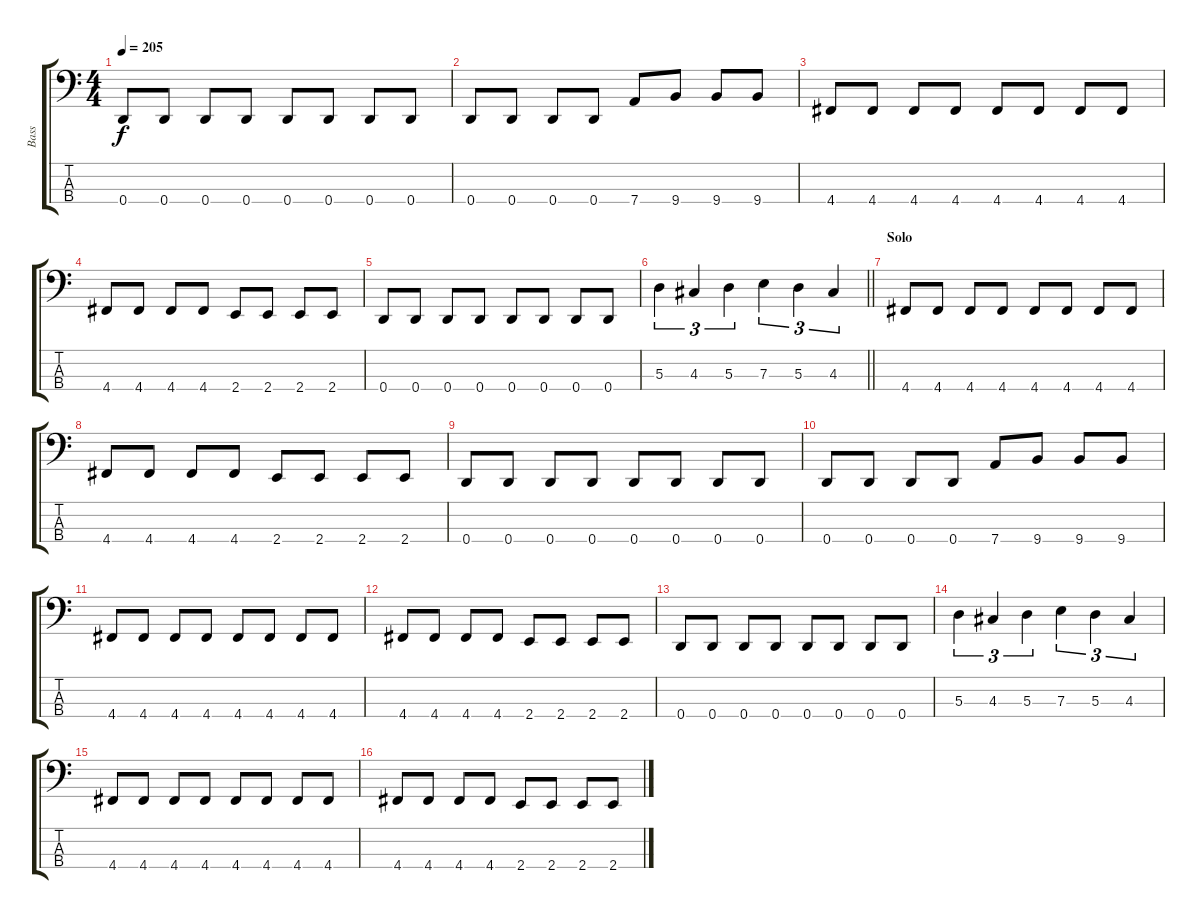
\track ("Bass" "Bass") {instrument electricbasspick}
\staff {score tabs}
\tuning (G2 D2 A1 D1) {hide}
\ts (4 4)
\tempo 205
\clef f4
\ks c
0.4.8{dy f} 0.4.8 0.4.8 0.4.8 0.4.8 0.4.8 0.4.8 0.4.8 |
0.4.8 0.4.8 0.4.8 0.4.8 7.4.8 9.4.8 9.4.8 9.4.8 |
4.4.8 4.4.8 4.4.8 4.4.8 4.4.8 4.4.8 4.4.8 4.4.8 |
4.4.8 4.4.8 4.4.8 4.4.8 2.4.8 2.4.8 2.4.8 2.4.8 |
0.4.8 0.4.8 0.4.8 0.4.8 0.4.8 0.4.8 0.4.8 0.4.8 |
\barLineRight lightlight
5.3.4{tu (3 2)} 4.3.4{tu (3 2)} 5.3.4{tu (3 2)} 7.3.4{tu (3 2)} 5.3.4{tu (3 2)} 4.3.4{tu (3 2)} |
\section ("" "Solo")
4.4.8 4.4.8 4.4.8 4.4.8 4.4.8 4.4.8 4.4.8 4.4.8 |
4.4.8 4.4.8 4.4.8 4.4.8 2.4.8 2.4.8 2.4.8 2.4.8 |
0.4.8 0.4.8 0.4.8 0.4.8 0.4.8 0.4.8 0.4.8 0.4.8 |
0.4.8 0.4.8 0.4.8 0.4.8 7.4.8 9.4.8 9.4.8 9.4.8 |
4.4.8 4.4.8 4.4.8 4.4.8 4.4.8 4.4.8 4.4.8 4.4.8 |
4.4.8 4.4.8 4.4.8 4.4.8 2.4.8 2.4.8 2.4.8 2.4.8 |
0.4.8 0.4.8 0.4.8 0.4.8 0.4.8 0.4.8 0.4.8 0.4.8 |
5.3.4{tu (3 2)} 4.3.4{tu (3 2)} 5.3.4{tu (3 2)} 7.3.4{tu (3 2)} 5.3.4{tu (3 2)} 4.3.4{tu (3 2)} |
4.4.8 4.4.8 4.4.8 4.4.8 4.4.8 4.4.8 4.4.8 4.4.8 |
4.4.8 4.4.8 4.4.8 4.4.8 2.4.8 2.4.8 2.4.8 2.4.8
